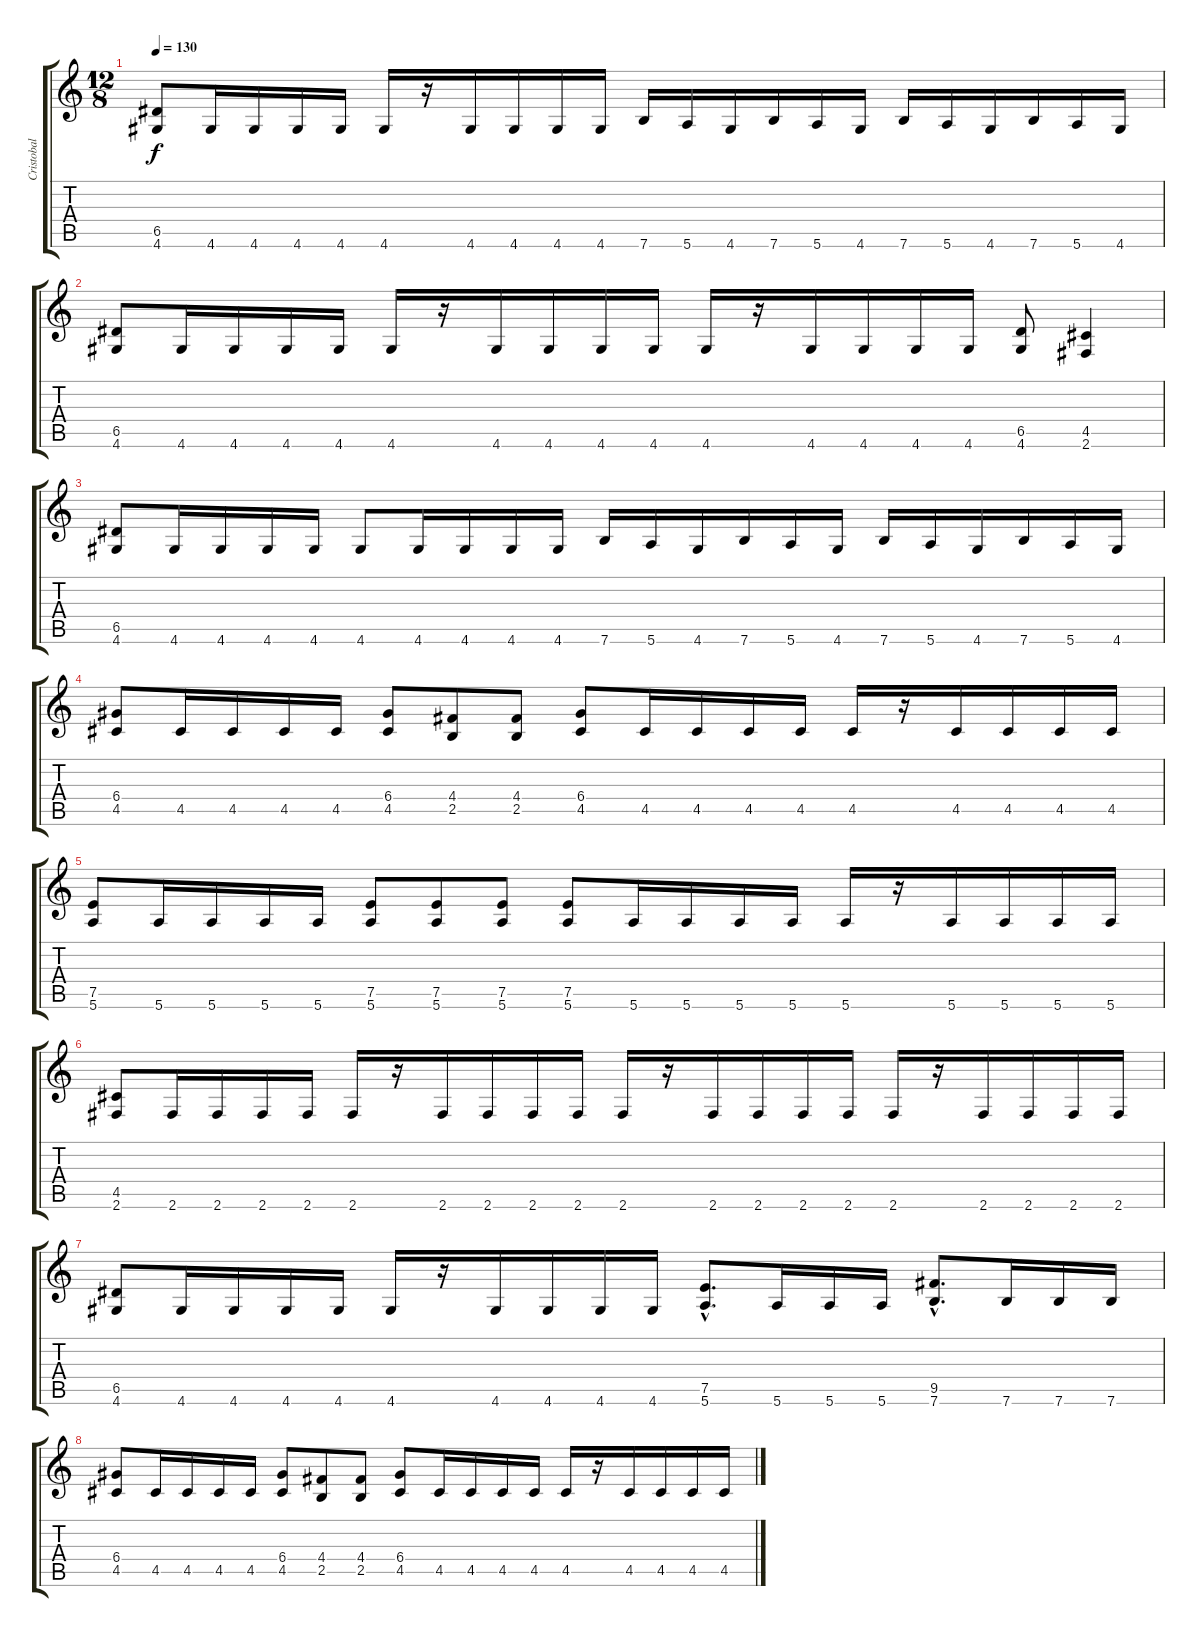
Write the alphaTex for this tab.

\track ("Cristobal" "Cristobal") {instrument distortionguitar}
\staff {score tabs}
\tuning (E4 B3 G3 D3 A2 E2) {hide}
\ts (12 8)
\tempo 130
\clef g2
\ks c
(6.5 4.6).8{dy f} 4.6.16 4.6.16 4.6.16 4.6.16 4.6.16 r.16 4.6.16 4.6.16 4.6.16 4.6.16 7.6.16 5.6.16 4.6.16 7.6.16 5.6.16 4.6.16 7.6.16 5.6.16 4.6.16 7.6.16 5.6.16 4.6.16 |
(6.5 4.6).8 4.6.16 4.6.16 4.6.16 4.6.16 4.6.16 r.16 4.6.16 4.6.16 4.6.16 4.6.16 4.6.16 r.16 4.6.16 4.6.16 4.6.16 4.6.16 (6.5 4.6).8 (4.5 2.6).4 |
(6.5 4.6).8 4.6.16 4.6.16 4.6.16 4.6.16 4.6.8 4.6.16 4.6.16 4.6.16 4.6.16 7.6.16 5.6.16 4.6.16 7.6.16 5.6.16 4.6.16 7.6.16 5.6.16 4.6.16 7.6.16 5.6.16 4.6.16 |
(6.4 4.5).8 4.5.16 4.5.16 4.5.16 4.5.16 (6.4 4.5).8 (4.4 2.5).8 (4.4 2.5).8 (6.4 4.5).8 4.5.16 4.5.16 4.5.16 4.5.16 4.5.16 r.16 4.5.16 4.5.16 4.5.16 4.5.16 |
(7.5 5.6).8 5.6.16 5.6.16 5.6.16 5.6.16 (7.5 5.6).8 (7.5 5.6).8 (7.5 5.6).8 (7.5 5.6).8 5.6.16 5.6.16 5.6.16 5.6.16 5.6.16 r.16 5.6.16 5.6.16 5.6.16 5.6.16 |
(4.5 2.6).8 2.6.16 2.6.16 2.6.16 2.6.16 2.6.16 r.16 2.6.16 2.6.16 2.6.16 2.6.16 2.6.16 r.16 2.6.16 2.6.16 2.6.16 2.6.16 2.6.16 r.16 2.6.16 2.6.16 2.6.16 2.6.16 |
(6.5 4.6).8 4.6.16 4.6.16 4.6.16 4.6.16 4.6.16 r.16 4.6.16 4.6.16 4.6.16 4.6.16 (7.5{hac} 5.6{hac}).8{d} 5.6.16 5.6.16 5.6.16 (9.5{hac} 7.6{hac}).8{d} 7.6.16 7.6.16 7.6.16 |
(6.4 4.5).8 4.5.16 4.5.16 4.5.16 4.5.16 (6.4 4.5).8 (4.4 2.5).8 (4.4 2.5).8 (6.4 4.5).8 4.5.16 4.5.16 4.5.16 4.5.16 4.5.16 r.16 4.5.16 4.5.16 4.5.16 4.5.16
